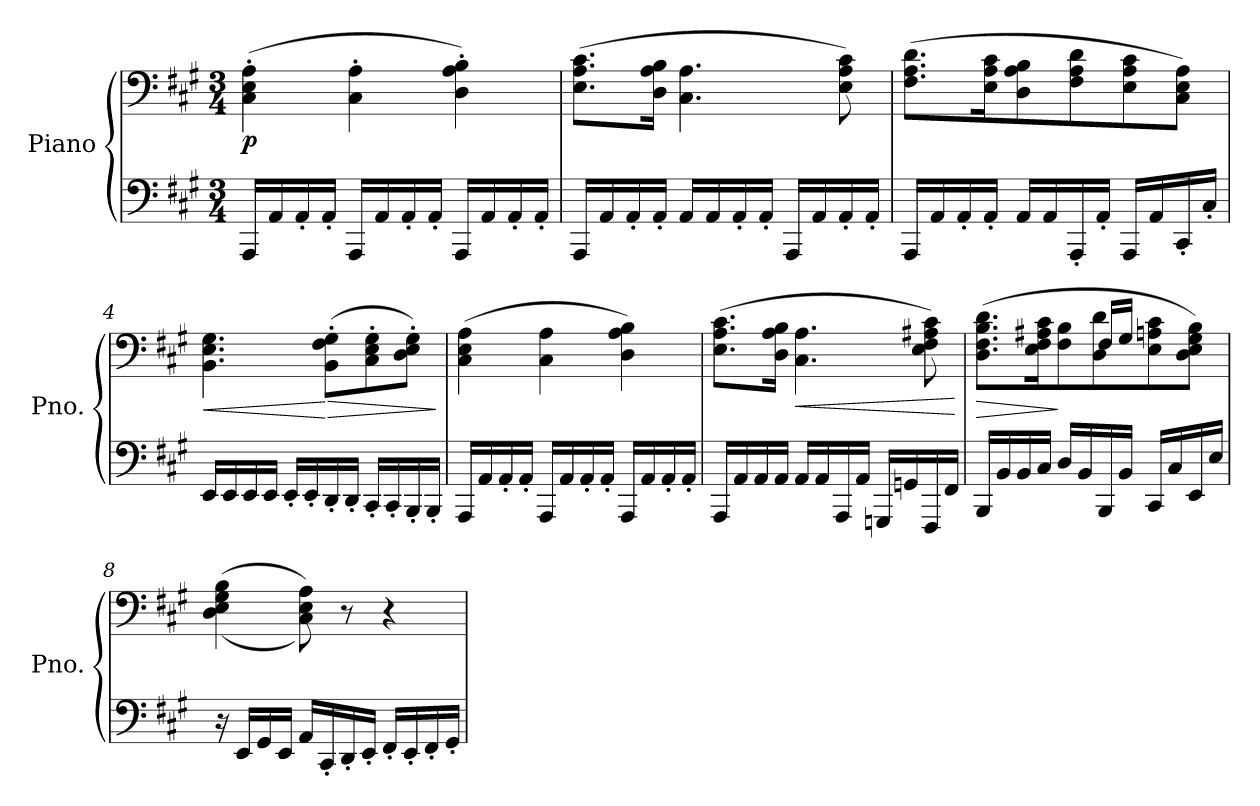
**kern	**kern	**dynam
*part1	*part1	*part1
*staff2	*staff1	*staff1/2
*I"Piano	*	*
*I'Pno.	*	*
*clefF4	*clefF4	*
*k[f#c#g#]	*k[f#c#g#]	*
*M3/4	*M3/4	*
=1	=1	=1
!	!	!LO:DY:b
16AAA/LL	(>4C#\' 4E\' 4A\'	p
16AA/	.	.
16AA'/	.	.
16AA'/JJ	.	.
16AAA/LL	4C#\' 4A\'	.
16AA/	.	.
16AA'/	.	.
16AA'/JJ	.	.
16AAA/LL	4D\' 4A\' 4B\')	.
16AA/	.	.
16AA'/	.	.
16AA'/JJ	.	.
=2	=2	=2
16AAA/LL	(>8.E\ 8.A\ 8.c#\L	.
16AA/	.	.
16AA'/	.	.
16AA'/JJ	16D\ 16A\ 16B\Jk	.
16AA/LL	4.C#\ 4.A\	.
16AA/	.	.
16AA'/	.	.
16AA'/JJ	.	.
16AAA/LL	.	.
16AA/	.	.
16AA'/	8E\ 8A\ 8c#\)	.
16AA'/JJ	.	.
=3	=3	=3
16AAA/LL	(>8.F#\ 8.A\ 8.d\L	.
16AA/	.	.
16AA'/	.	.
16AA'/JJ	16E\ 16A\ 16c#\K	.
16AA/LL	8D\ 8A\ 8B\	.
16AA/	.	.
16AAA'/	8F#\ 8A\ 8d\	.
16AA'/JJ	.	.
16AAA/LL	8E\ 8A\ 8c#\	.
16AA/	.	.
16CC#'/	8C#\ 8E\ 8A\J)	.
16C#'/JJ	.	.
!!LO:LB:g=z
=4	=4	=4
!	!	!LO:HP:b
16EE/LL	4.BB\ 4.E\ 4.G#\	<
16EE/	.	.
16EE/	.	.
16EE/JJ	.	.
16EE'/LL	.	.
16EE'/	.	.
!	!	!LO:HP:n=1:b
16DD'/	(>8BB\' 8F#\' 8G#\'L	[ >
16DD'/JJ	.	.
16CC#'/LL	8C#\' 8E\' 8G#\'	.
16CC#'/	.	.
16BBB'/	8D\' 8E\' 8G#\'J)	.
16BBB'/JJ	.	.
.	.	]
=5	=5	=5
16AAA/LL	(>4C#\ 4E\ 4A\	.
16AA/	.	.
16AA'/	.	.
16AA'/JJ	.	.
16AAA/LL	4C#\ 4A\	.
16AA/	.	.
16AA'/	.	.
16AA'/JJ	.	.
16AAA/LL	4D\ 4A\ 4B\)	.
16AA/	.	.
16AA'/	.	.
16AA'/JJ	.	.
=6	=6	=6
16AAA/LL	(>8.E\ 8.A\ 8.c#\L	.
16AA/	.	.
16AA/	.	.
16AA/JJ	16D\ 16A\ 16B\Jk	.
!	!	!LO:HP:b
16AA/LL	4.C#\ 4.A\	<
16AA/	.	.
16AAA/	.	.
16AA/JJ	.	.
16GGGn/LL	.	.
16GGn/	.	.
16FFF#/	8E\ 8F#\ 8A#X\ 8c#\)	.
16FF#/JJ	.	.
.	.	[
!!LO:LB:g=z
=7	=7	=7
!	!	!LO:HP:b
*	*^	*
16BBB/LL	4ryy	(>8.D\ 8.F#\ 8.B\ 8.d\L	>
16BB/	.	.	.
16BB/	.	.	.
16C#/JJ	.	16E\ 16F#\ 16A#X\ 16c#\K	.
16D/LL	8ryy	8F#\ 8B\	]
16BB/	.	.	.
16BBB/	16F#/LL	8D\ 8d\	.
16BB/JJ	16G#/JJ	.	.
16CC#/LL	4ryy	8E\ 8An\ 8c#\	.
16C#/	.	.	.
16EE/	.	8D\ 8E\ 8G#\ 8B\J)	.
16E/JJ	.	.	.
*	*v	*v	*
=8	=8	=8
16r	(<(>4D\ 4E\ 4G#\ 4B\	.
16EE/LL	.	.
16GG#/	.	.
16EE/JJ	.	.
16AA/LL	8C#\ 8E\ 8A\))	.
16CC#'/	.	.
16DD'/	8r	.
16EE'/JJ	.	.
16FF#'/LL	4r	.
16EE'/	.	.
16FF#'/	.	.
16GG#'/JJ	.	.
=	=	=
*-	*-	*-
